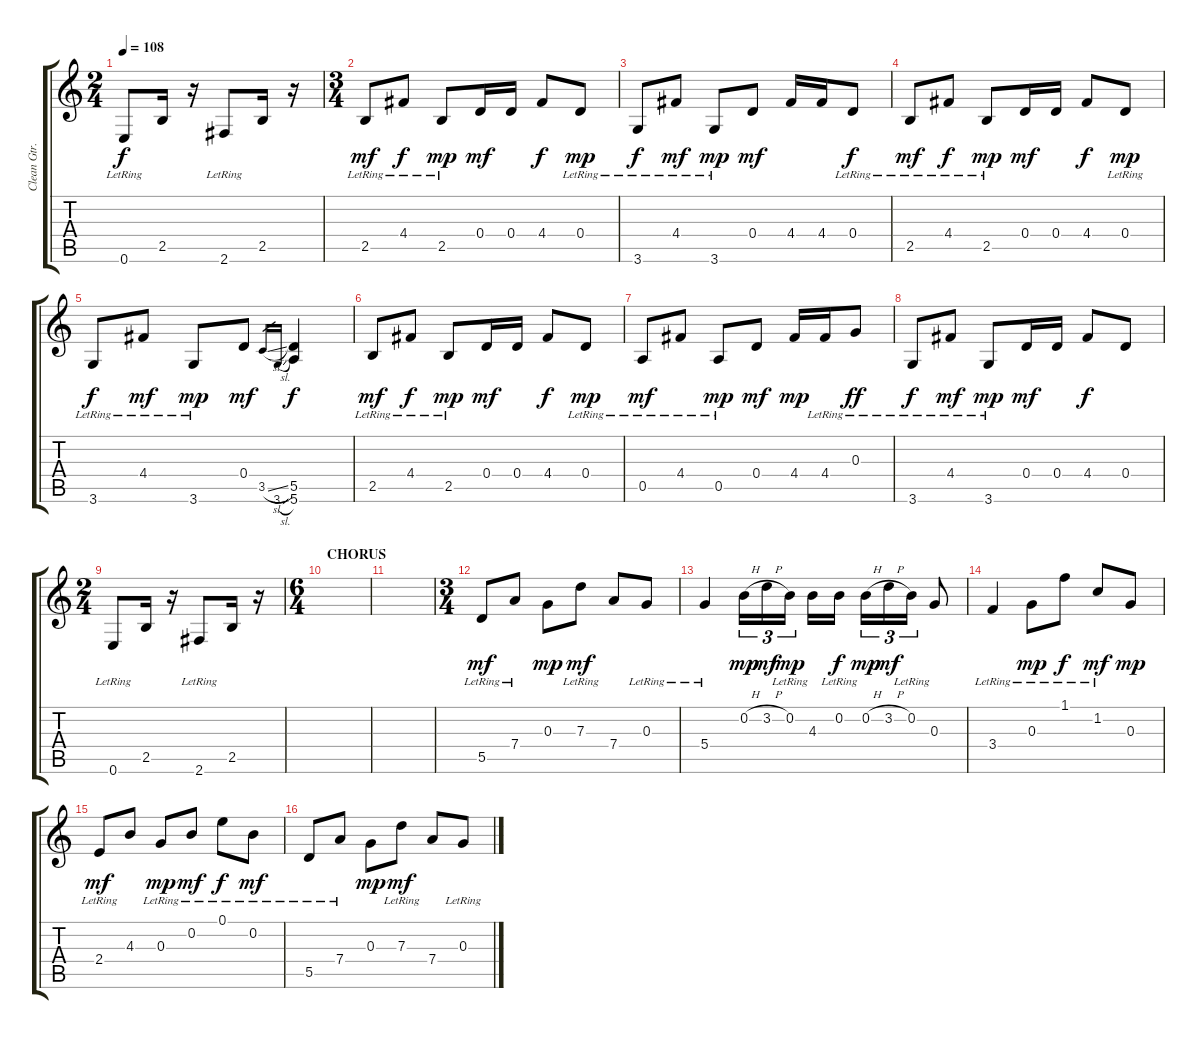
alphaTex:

\track ("Clean Gtr.1" "Clean Gtr.") {instrument electricguitarclean}
\staff {score tabs}
\tuning (E4 B3 G3 D3 A2 E2) {hide}
\ts (2 4)
\tempo 108
\clef g2
\ks c
0.6{lr}.8{dy f} 2.5.16 r.16 2.6{lr}.8 2.5.16 r.16 |
\ts (3 4)
2.5{lr}.8{dy mf} 4.4{lr}.8{dy f} 2.5{lr}.8{dy mp} 0.4.16{dy mf} 0.4.16 4.4.8{dy f} 0.4{lr}.8{dy mp} |
3.6{lr}.8{dy f} 4.4{lr}.8{dy mf} 3.6{lr}.8{dy mp} 0.4.8{dy mf} 4.4.16 4.4.16 0.4{lr}.8{dy f} |
2.5{lr}.8{dy mf} 4.4{lr}.8{dy f} 2.5{lr}.8{dy mp} 0.4.16{dy mf} 0.4.16 4.4.8{dy f} 0.4{lr}.8{dy mp} |
3.6{lr}.8{dy f} 4.4{lr}.8{dy mf} 3.6{lr}.8{dy mp} 0.4.8{dy mf} 3.5{sl}.16{gr} 3.6{sl}.16{gr} (5.5 5.6).4{dy f} |
2.5{lr}.8{dy mf} 4.4{lr}.8{dy f} 2.5{lr}.8{dy mp} 0.4.16{dy mf} 0.4.16 4.4.8{dy f} 0.4{lr}.8{dy mp} |
0.5{lr}.8{dy mf} 4.4{lr}.8 0.5{lr}.8{dy mp} 0.4.8{dy mf} 4.4.16{dy mp} 4.4{lr}.16 0.3{lr}.8{dy ff} |
3.6{lr}.8{dy f} 4.4{lr}.8{dy mf} 3.6{lr}.8{dy mp} 0.4.16{dy mf} 0.4.16 4.4.8{dy f} 0.4.8 |
\ts (2 4)
0.6{lr}.8 2.5.16 r.16 2.6{lr}.8 2.5.16 r.16 |
\ts (6 4)
\section ("" "CHORUS")
|
|
\ts (3 4)
5.5{lr}.8{dy mf} 7.4{lr}.8 0.3.8{dy mp} 7.3{lr}.8{dy mf} 7.4.8 0.3{lr}.8 |
5.4{lr}.4 0.2{h}.16{tu (3 2) dy mp} 3.2{h}.16{tu (3 2) dy mf} 0.2{lr}.16{tu (3 2) dy mp} 4.3.16 0.2{lr}.16{dy f} 0.2{h}.16{tu (3 2) dy mp} 3.2{h}.16{tu (3 2) dy mf} 0.2{lr}.16{tu (3 2)} 0.3.8 |
3.4{lr}.4 0.3{lr}.8{dy mp} 1.1{lr}.8{dy f} 1.2{lr}.8{dy mf} 0.3.8{dy mp} |
2.4{lr}.8{dy mf} 4.3.8 0.3{lr}.8{dy mp} 0.2{lr}.8{dy mf} 0.1{lr}.8{dy f} 0.2{lr}.8{dy mf} |
5.5{lr}.8 7.4{lr}.8 0.3.8{dy mp} 7.3{lr}.8{dy mf} 7.4.8 0.3{lr}.8
